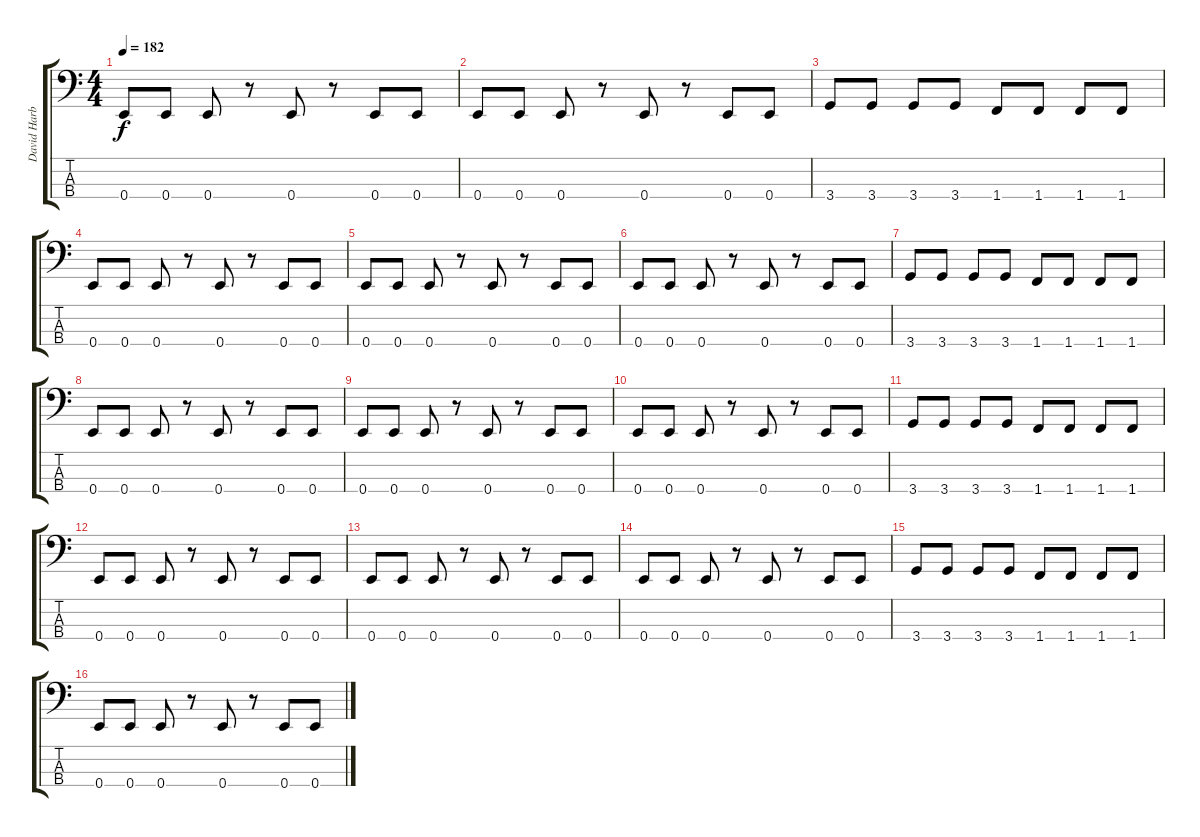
\track ("David Harbour" "David Harb") {instrument electricbassfinger}
\staff {score tabs}
\tuning (G2 D2 A1 E1) {hide}
\ts (4 4)
\tempo 182
\clef f4
\ks c
0.4.8{dy f} 0.4.8 0.4.8 r.8 0.4.8 r.8 0.4.8 0.4.8 |
0.4.8 0.4.8 0.4.8 r.8 0.4.8 r.8 0.4.8 0.4.8 |
3.4.8 3.4.8 3.4.8 3.4.8 1.4.8 1.4.8 1.4.8 1.4.8 |
0.4.8 0.4.8 0.4.8 r.8 0.4.8 r.8 0.4.8 0.4.8 |
0.4.8 0.4.8 0.4.8 r.8 0.4.8 r.8 0.4.8 0.4.8 |
0.4.8 0.4.8 0.4.8 r.8 0.4.8 r.8 0.4.8 0.4.8 |
3.4.8 3.4.8 3.4.8 3.4.8 1.4.8 1.4.8 1.4.8 1.4.8 |
0.4.8 0.4.8 0.4.8 r.8 0.4.8 r.8 0.4.8 0.4.8 |
0.4.8 0.4.8 0.4.8 r.8 0.4.8 r.8 0.4.8 0.4.8 |
0.4.8 0.4.8 0.4.8 r.8 0.4.8 r.8 0.4.8 0.4.8 |
3.4.8 3.4.8 3.4.8 3.4.8 1.4.8 1.4.8 1.4.8 1.4.8 |
0.4.8 0.4.8 0.4.8 r.8 0.4.8 r.8 0.4.8 0.4.8 |
0.4.8 0.4.8 0.4.8 r.8 0.4.8 r.8 0.4.8 0.4.8 |
0.4.8 0.4.8 0.4.8 r.8 0.4.8 r.8 0.4.8 0.4.8 |
3.4.8 3.4.8 3.4.8 3.4.8 1.4.8 1.4.8 1.4.8 1.4.8 |
0.4.8 0.4.8 0.4.8 r.8 0.4.8 r.8 0.4.8 0.4.8
